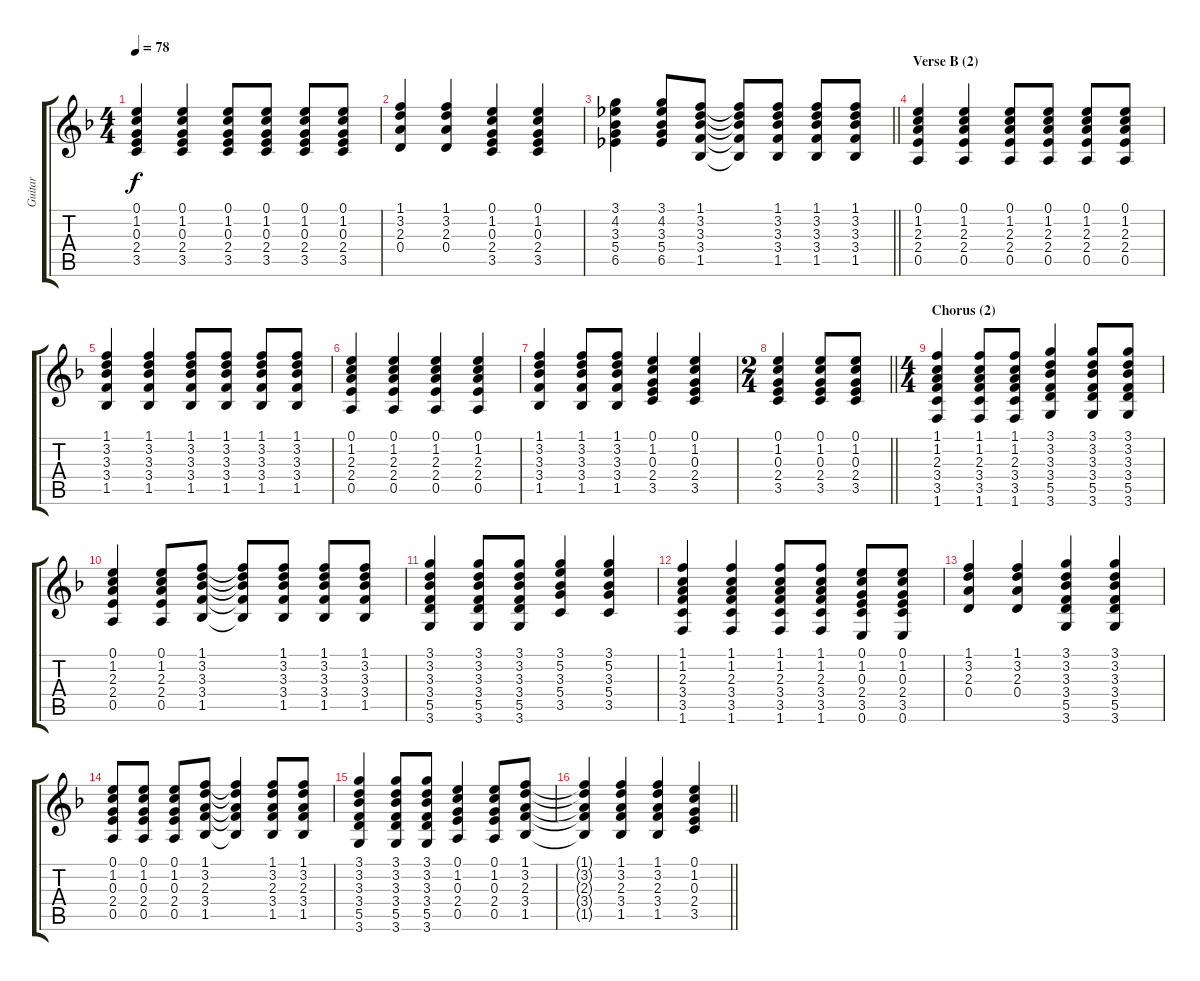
\track ("Guitar" "Guitar") {instrument acousticguitarsteel}
\staff {score tabs}
\tuning (E4 B3 G3 D3 A2 E2) {hide}
\ts (4 4)
\tempo 78
\clef g2
\ks f
(0.1 1.2 0.3 2.4 3.5).4{dy f} (0.1 1.2 0.3 2.4 3.5).4 (0.1 1.2 0.3 2.4 3.5).8 (0.1 1.2 0.3 2.4 3.5).8 (0.1 1.2 0.3 2.4 3.5).8 (0.1 1.2 0.3 2.4 3.5).8 |
(1.1 3.2 2.3 0.4).4 (1.1 3.2 2.3 0.4).4 (0.1 1.2 0.3 2.4 3.5).4 (0.1 1.2 0.3 2.4 3.5).4 |
\barLineRight lightlight
(3.1 4.2 3.3 5.4 6.5).4 (3.1 4.2 3.3 5.4 6.5).8 (1.1 3.2 3.3 3.4 1.5).8 (1.1{t} 3.2{t} 3.3{t} 3.4{t} 1.5{t}).8 (1.1 3.2 3.3 3.4 1.5).8 (1.1 3.2 3.3 3.4 1.5).8 (1.1 3.2 3.3 3.4 1.5).8 |
\section ("" "Verse B (2)")
(0.1 1.2 2.3 2.4 0.5).4 (0.1 1.2 2.3 2.4 0.5).4 (0.1 1.2 2.3 2.4 0.5).8 (0.1 1.2 2.3 2.4 0.5).8 (0.1 1.2 2.3 2.4 0.5).8 (0.1 1.2 2.3 2.4 0.5).8 |
(1.1 3.2 3.3 3.4 1.5).4 (1.1 3.2 3.3 3.4 1.5).4 (1.1 3.2 3.3 3.4 1.5).8 (1.1 3.2 3.3 3.4 1.5).8 (1.1 3.2 3.3 3.4 1.5).8 (1.1 3.2 3.3 3.4 1.5).8 |
(0.1 1.2 2.3 2.4 0.5).4 (0.1 1.2 2.3 2.4 0.5).4 (0.1 1.2 2.3 2.4 0.5).4 (0.1 1.2 2.3 2.4 0.5).4 |
(1.1 3.2 3.3 3.4 1.5).4 (1.1 3.2 3.3 3.4 1.5).8 (1.1 3.2 3.3 3.4 1.5).8 (0.1 1.2 0.3 2.4 3.5).4 (0.1 1.2 0.3 2.4 3.5).4 |
\ts (2 4)
\barLineRight lightlight
(0.1 1.2 0.3 2.4 3.5).4 (0.1 1.2 0.3 2.4 3.5).8 (0.1 1.2 0.3 2.4 3.5).8 |
\ts (4 4)
\section ("" "Chorus (2)")
(1.1 1.2 2.3 3.4 3.5 1.6).4 (1.1 1.2 2.3 3.4 3.5 1.6).8 (1.1 1.2 2.3 3.4 3.5 1.6).8 (3.1 3.2 3.3 3.4 5.5 3.6).4 (3.1 3.2 3.3 3.4 5.5 3.6).8 (3.1 3.2 3.3 3.4 5.5 3.6).8 |
(0.1 1.2 2.3 2.4 0.5).4 (0.1 1.2 2.3 2.4 0.5).8 (1.1 3.2 3.3 3.4 1.5).8 (1.1{t} 3.2{t} 3.3{t} 3.4{t} 1.5{t}).8 (1.1 3.2 3.3 3.4 1.5).8 (1.1 3.2 3.3 3.4 1.5).8 (1.1 3.2 3.3 3.4 1.5).8 |
(3.1 3.2 3.3 3.4 5.5 3.6).4 (3.1 3.2 3.3 3.4 5.5 3.6).8 (3.1 3.2 3.3 3.4 5.5 3.6).8 (3.1 5.2 3.3 5.4 3.5).4 (3.1 5.2 3.3 5.4 3.5).4 |
(1.1 1.2 2.3 3.4 3.5 1.6).4 (1.1 1.2 2.3 3.4 3.5 1.6).4 (1.1 1.2 2.3 3.4 3.5 1.6).8 (1.1 1.2 2.3 3.4 3.5 1.6).8 (0.1 1.2 0.3 2.4 3.5 0.6).8 (0.1 1.2 0.3 2.4 3.5 0.6).8 |
(1.1 3.2 2.3 0.4).4 (1.1 3.2 2.3 0.4).4 (3.1 3.2 3.3 3.4 5.5 3.6).4 (3.1 3.2 3.3 3.4 5.5 3.6).4 |
(0.1 1.2 0.3 2.4 0.5).8 (0.1 1.2 0.3 2.4 0.5).8 (0.1 1.2 0.3 2.4 0.5).8 (1.1 3.2 2.3 3.4 1.5).8 (1.1{t} 3.2{t} 2.3{t} 3.4{t} 1.5{t}).4 (1.1 3.2 2.3 3.4 1.5).8 (1.1 3.2 2.3 3.4 1.5).8 |
(3.1 3.2 3.3 3.4 5.5 3.6).4 (3.1 3.2 3.3 3.4 5.5 3.6).8 (3.1 3.2 3.3 3.4 5.5 3.6).8 (0.1 1.2 0.3 2.4 0.5).4 (0.1 1.2 0.3 2.4 0.5).8 (1.1 3.2 2.3 3.4 1.5).8 |
\barLineRight lightlight
(1.1{t} 3.2{t} 2.3{t} 3.4{t} 1.5{t}).4 (1.1 3.2 2.3 3.4 1.5).4 (1.1 3.2 2.3 3.4 1.5).4 (0.1 1.2 0.3 2.4 3.5).4
